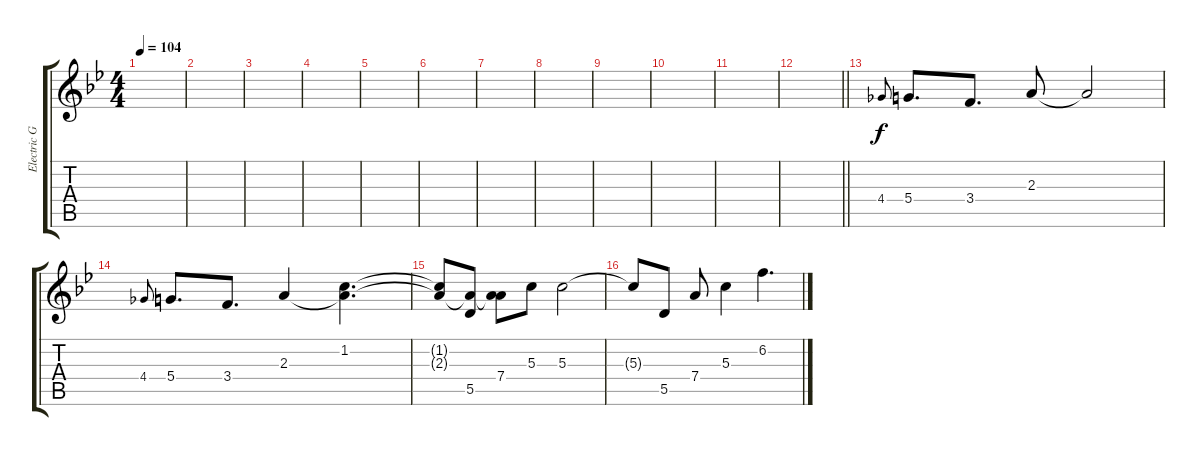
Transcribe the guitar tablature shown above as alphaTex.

\track ("Electric Guitar" "Electric G") {instrument overdrivenguitar}
\staff {score tabs}
\tuning (E4 B3 G3 D3 A2 E2) {hide}
\ts (4 4)
\tempo 104
\clef g2
\ks bb
|
|
|
|
|
|
|
|
|
|
|
\barLineRight lightlight
|
4.4.8{gr onbeat} 5.4.8{d} 3.4.8{d} 2.3.8 2.3{t}.2 |
4.4.8{gr onbeat} 5.4.8{d} 3.4.8{d} 2.3.4 (1.2 2.3{t}).4{d} |
(1.2{t} 2.3{t}).8 (2.3{t} 5.5).8 (2.3{t} 7.4).8 5.3.8 5.3.2 |
5.3{t}.8 5.5.8 7.4.8 5.3.4 6.2.4{d}
